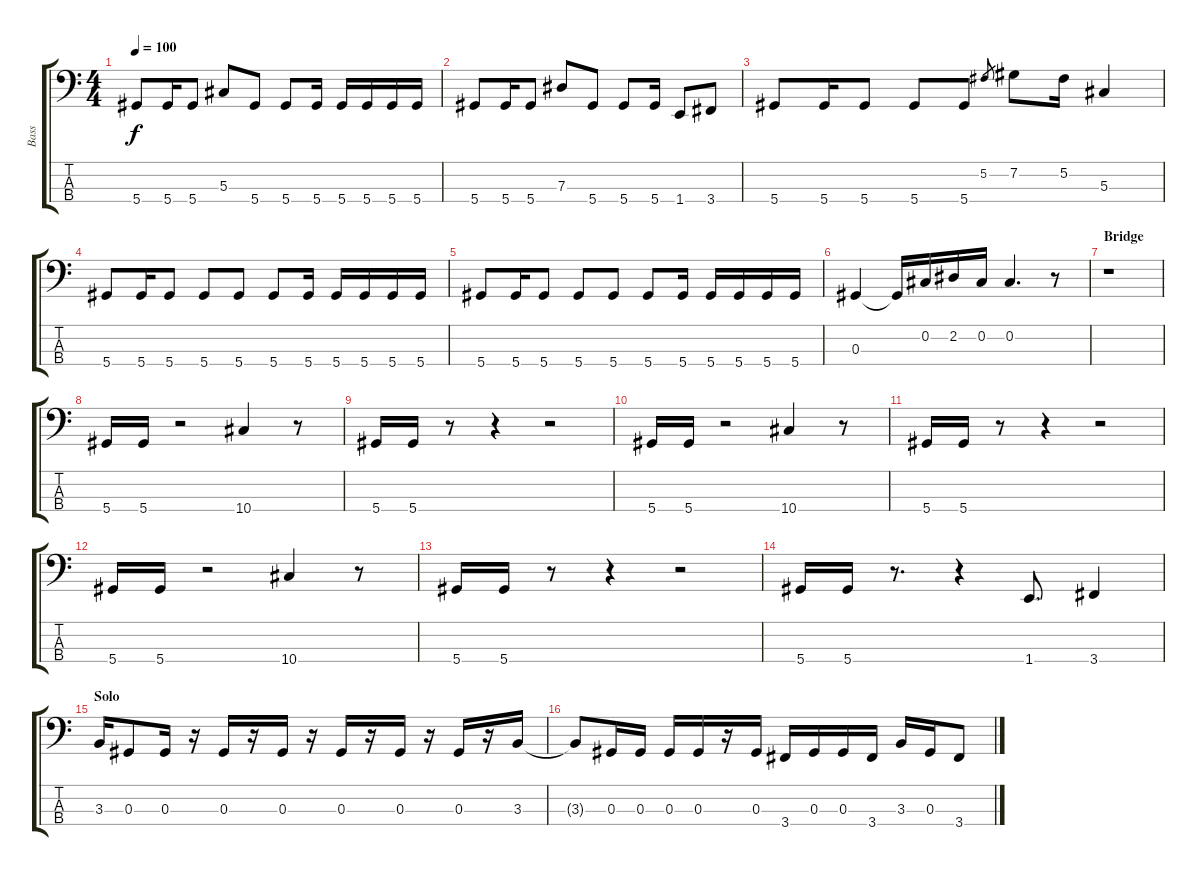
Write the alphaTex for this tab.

\track ("Bass" "Bass") {instrument electricbassfinger}
\staff {score tabs}
\tuning (Gb2 Db2 Ab1 Eb1) {hide}
\ts (4 4)
\tempo 100
\clef f4
\ks c
5.4.8{dy f} 5.4.16 5.4.8 5.3.8 5.4.8 5.4.8 5.4.16 5.4.16 5.4.16 5.4.16 5.4.16 |
5.4.8 5.4.16 5.4.8 7.3.8 5.4.8 5.4.8 5.4.16 1.4.8 3.4.8 |
5.4.8 5.4.16 5.4.8 5.4.8 5.4.8 5.2.8{gr} 7.2.8 5.2.16 5.3.4 |
5.4.8 5.4.16 5.4.8 5.4.8 5.4.8 5.4.8 5.4.16 5.4.16 5.4.16 5.4.16 5.4.16 |
5.4.8 5.4.16 5.4.8 5.4.8 5.4.8 5.4.8 5.4.16 5.4.16 5.4.16 5.4.16 5.4.16 |
0.3.4 0.3{t}.16 0.2.16 2.2.16 0.2.16 0.2.4{d} r.8 |
\section ("" "Bridge")
r.1 |
5.4.16 5.4.16 r.2 10.4.4 r.8 |
5.4.16 5.4.16 r.8 r.4 r.2 |
5.4.16 5.4.16 r.2 10.4.4 r.8 |
5.4.16 5.4.16 r.8 r.4 r.2 |
5.4.16 5.4.16 r.2 10.4.4 r.8 |
5.4.16 5.4.16 r.8 r.4 r.2 |
5.4.16 5.4.16 r.8{d} r.4 1.4.8{d} 3.4.4 |
\section ("" "Solo")
3.3.16 0.3.8 0.3.16 r.16 0.3.16 r.16 0.3.16 r.16 0.3.16 r.16 0.3.16 r.16 0.3.16 r.16 3.3.16 |
3.3{t}.8 0.3.16 0.3.16 0.3.16 0.3.16 r.16 0.3.16 3.4.16 0.3.16 0.3.16 3.4.16 3.3.16 0.3.16 3.4.8
